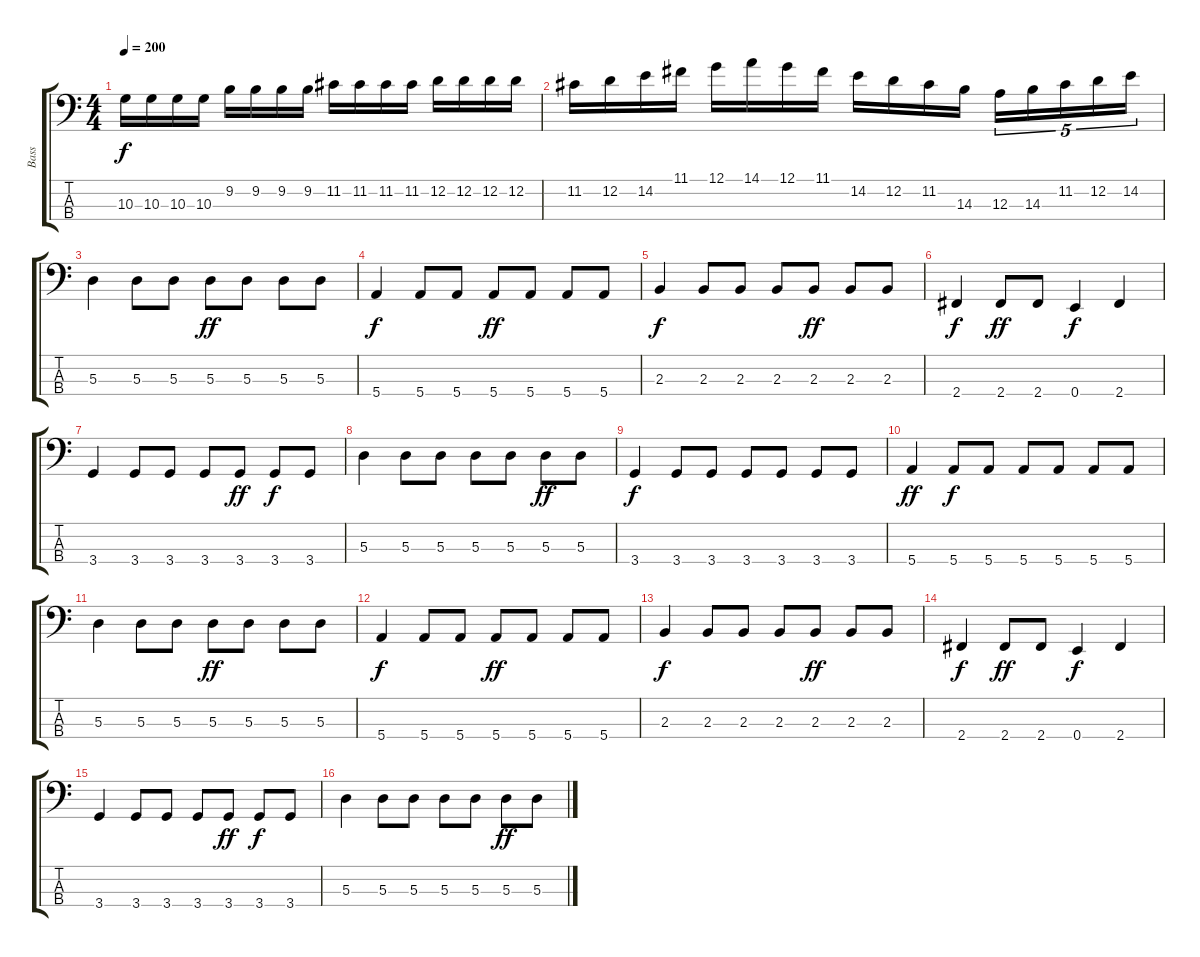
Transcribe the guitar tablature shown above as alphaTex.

\track ("Bass" "Bass") {instrument electricbassfinger}
\staff {score tabs}
\tuning (G2 D2 A1 E1) {hide}
\ts (4 4)
\tempo 200
\clef f4
\ks c
10.3.16{dy f} 10.3.16 10.3.16 10.3.16 9.2.16 9.2.16 9.2.16 9.2.16 11.2.16 11.2.16 11.2.16 11.2.16 12.2.16 12.2.16 12.2.16 12.2.16 |
11.2.16 12.2.16 14.2.16 11.1.16 12.1.16 14.1.16 12.1.16 11.1.16 14.2.16 12.2.16 11.2.16 14.3.16 12.3.16{tu (5 4)} 14.3.16{tu (5 4)} 11.2.16{tu (5 4)} 12.2.16{tu (5 4)} 14.2.16{tu (5 4)} |
5.3.4 5.3.8 5.3.8 5.3.8{dy ff} 5.3.8 5.3.8 5.3.8 |
5.4.4{dy f} 5.4.8 5.4.8 5.4.8{dy ff} 5.4.8 5.4.8 5.4.8 |
2.3.4{dy f} 2.3.8 2.3.8 2.3.8 2.3.8{dy ff} 2.3.8 2.3.8 |
2.4.4{dy f} 2.4.8{dy ff} 2.4.8 0.4.4{dy f} 2.4.4 |
3.4.4 3.4.8 3.4.8 3.4.8 3.4.8{dy ff} 3.4.8{dy f} 3.4.8 |
5.3.4 5.3.8 5.3.8 5.3.8 5.3.8 5.3.8{dy ff} 5.3.8 |
3.4.4{dy f} 3.4.8 3.4.8 3.4.8 3.4.8 3.4.8 3.4.8 |
5.4.4{dy ff} 5.4.8{dy f} 5.4.8 5.4.8 5.4.8 5.4.8 5.4.8 |
5.3.4 5.3.8 5.3.8 5.3.8{dy ff} 5.3.8 5.3.8 5.3.8 |
5.4.4{dy f} 5.4.8 5.4.8 5.4.8{dy ff} 5.4.8 5.4.8 5.4.8 |
2.3.4{dy f} 2.3.8 2.3.8 2.3.8 2.3.8{dy ff} 2.3.8 2.3.8 |
2.4.4{dy f} 2.4.8{dy ff} 2.4.8 0.4.4{dy f} 2.4.4 |
3.4.4 3.4.8 3.4.8 3.4.8 3.4.8{dy ff} 3.4.8{dy f} 3.4.8 |
5.3.4 5.3.8 5.3.8 5.3.8 5.3.8 5.3.8{dy ff} 5.3.8
